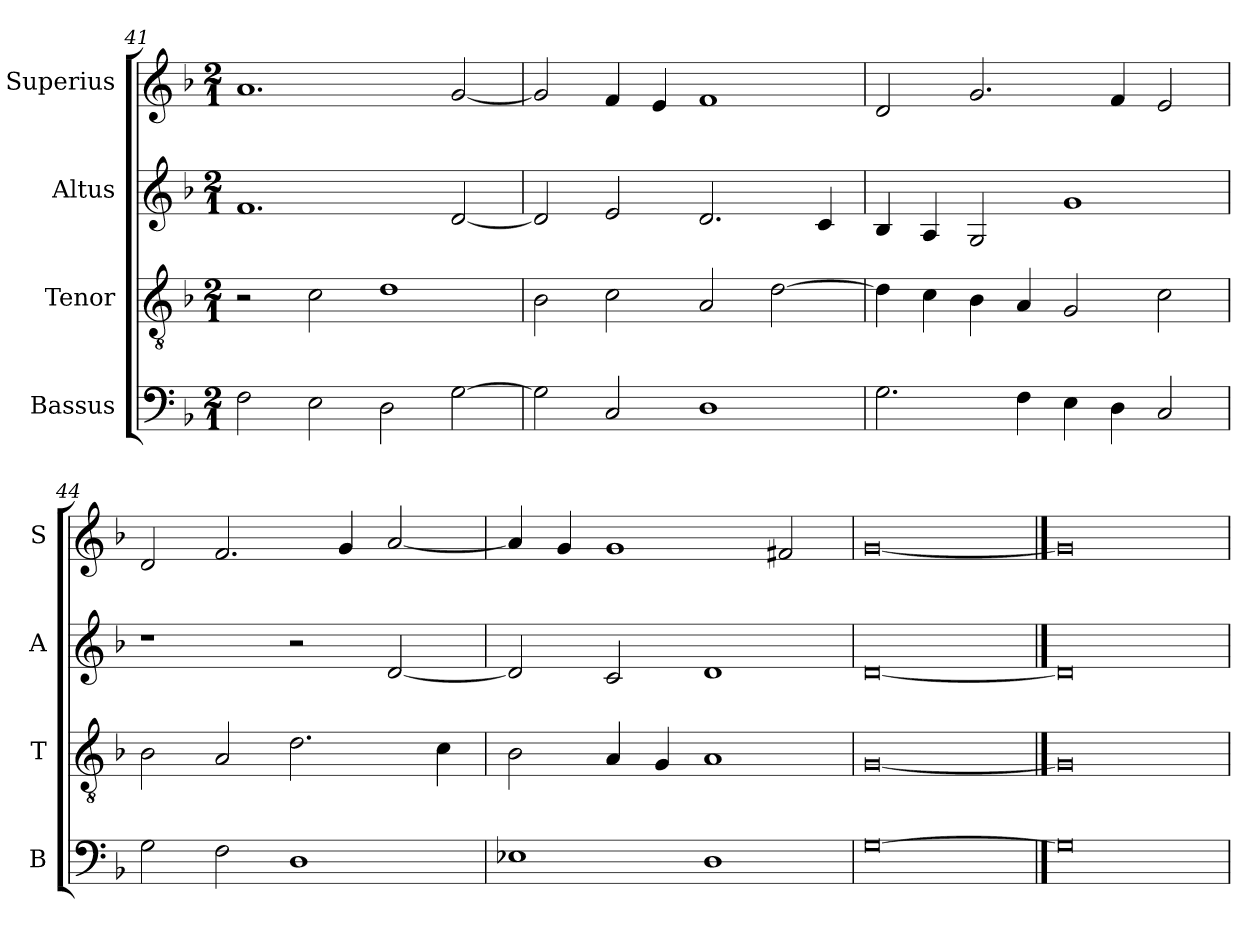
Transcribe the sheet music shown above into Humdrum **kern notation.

**kern	**kern	**kern	**kern
*part4	*part3	*part2	*part1
*staff4	*staff3	*staff2	*staff1
*I"Bassus	*I"Tenor	*I"Altus	*I"Superius
*I'B	*I'T	*I'A	*I'S
*clefF4	*clefGv2	*clefG2	*clefG2
*k[b-]	*k[b-]	*k[b-]	*k[b-]
*F:	*F:	*F:	*F:
*M2/1	*M2/1	*M2/1	*M2/1
=41	=41	=41	=41
2F	2r	1.f	1.a
2E	2c	.	.
2D	1d	.	.
[2G	.	[2d	[2g
=42	=42	=42	=42
2G]	2B-	2d]	2g]
2C	2c	2e	4f
.	.	.	4e
1D	2A	2.d	1f
.	[2d	.	.
.	.	4c	.
=43	=43	=43	=43
2.G	4d]	4B-	2d
.	4c	4A	.
.	4B-	2G	2.g
4F	4A	.	.
4E	2G	1g	.
4D	.	.	4f
2C	2c	.	2e
=44	=44	=44	=44
2G	2B-	1r	2d
2F	2A	.	2.f
1D	2.d	2r	.
.	.	.	4g
.	.	[2d	[2a
.	4c	.	.
=45	=45	=45	=45
1E-X	2B-	2d]	4a]
.	.	.	4g
.	4A	2c	1g
.	4G	.	.
1D	1A	1d	.
.	.	.	2f#X
=46	=46	=46	=46
[0G	[0G	[0d	[0g
==47	==47	==47	==47
0G]	0G]	0d]	0g]
=	=	=	=
*-	*-	*-	*-
